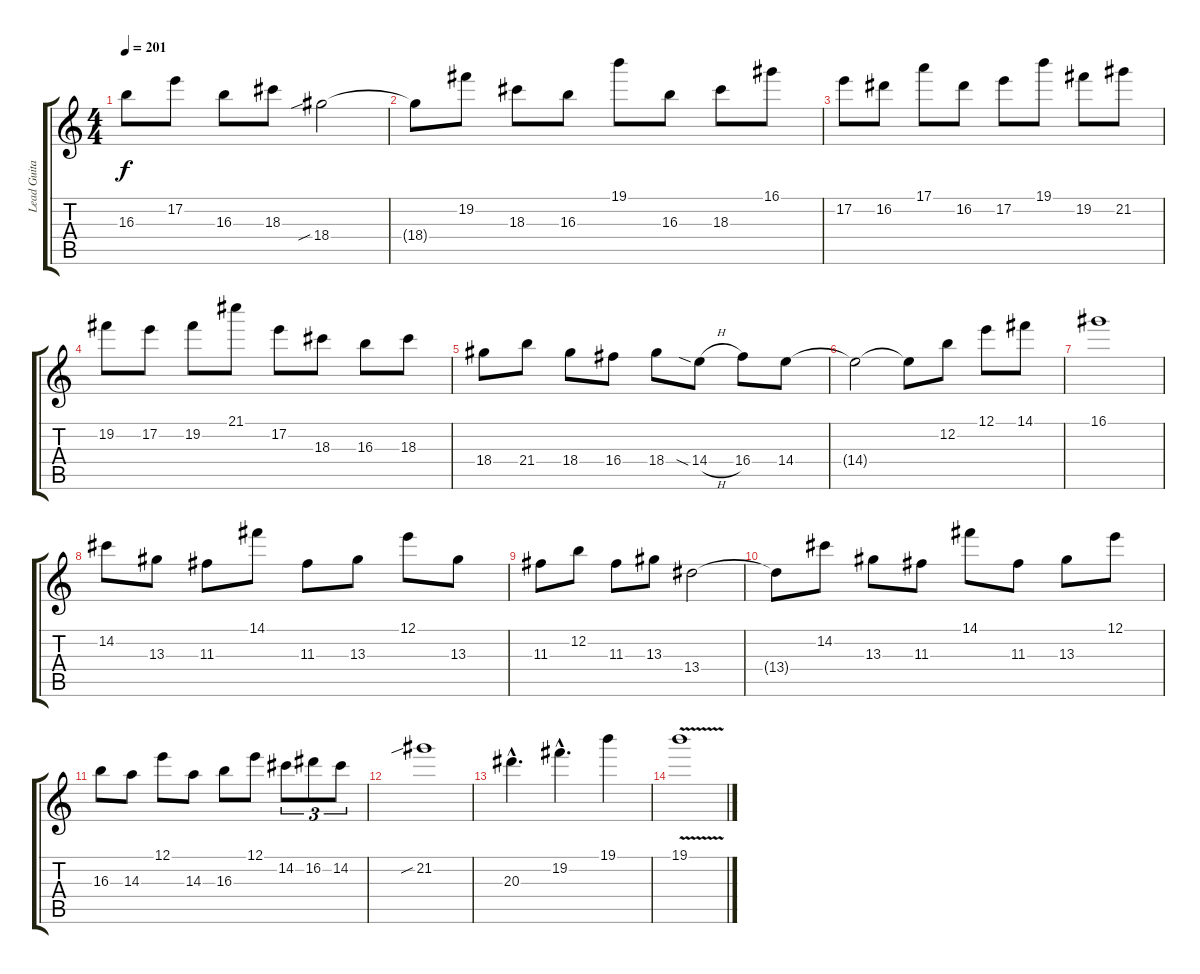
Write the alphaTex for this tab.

\track ("Lead Guitar" "Lead Guita") {instrument overdrivenguitar}
\staff {score tabs}
\tuning (E4 B3 G3 D3 A2 E2) {hide}
\ts (4 4)
\tempo 201
\clef g2
\ks c
16.3.8{dy f} 17.2.8 16.3.8 18.3.8 18.4{sib}.2 |
18.4{t}.8 19.2.8 18.3.8 16.3.8 19.1.8 16.3.8 18.3.8 16.1.8 |
17.2.8 16.2.8 17.1.8 16.2.8 17.2.8 19.1.8 19.2.8 21.2.8 |
19.2.8 17.2.8 19.2.8 21.1.8 17.2.8 18.3.8 16.3.8 18.3.8 |
18.4.8 21.4.8 18.4.8 16.4.8 18.4.8 14.4{sia h}.8 16.4.8 14.4.8 |
14.4{t}.2 14.4{t}.8 12.2.8 12.1.8 14.1.8 |
16.1.1 |
14.2.8{volume 13 balance 0} 13.3.8 11.3.8 14.1.8 11.3.8 13.3.8 12.1.8 13.3.8 |
11.3.8 12.2.8 11.3.8 13.3.8 13.4.2 |
13.4{t}.8 14.2.8 13.3.8 11.3.8 14.1.8 11.3.8 13.3.8 12.1.8 |
16.3.8 14.3.8 12.1.8 14.3.8 16.3.8 12.1.8 14.2.8{tu (3 2)} 16.2.8{tu (3 2)} 14.2.8{tu (3 2)} |
21.2{sib}.1 |
20.3{hac}.4{d} 19.2{hac}.4{d} 19.1.4 |
19.1{v}.1
